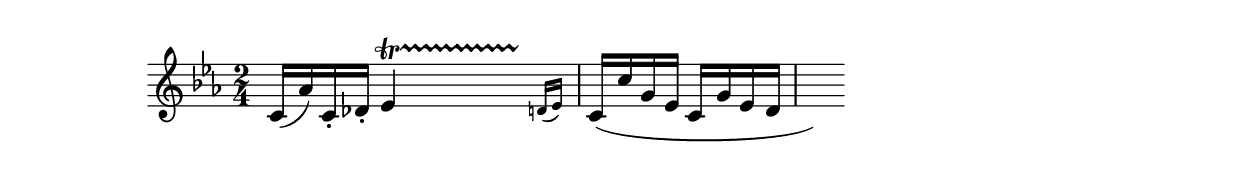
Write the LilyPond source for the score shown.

%% DO NOT EDIT this file manually; it was automatically
%% generated from the LilyPond Snippet Repository
%% (http://lsr.di.unimi.it).
%%
%% Make any changes in the LSR itself, or in
%% `Documentation/snippets/new/`, then run
%% `scripts/auxiliar/makelsr.pl`.
%%
%% This file is in the public domain.

\version "2.24.0"

\header {
  lsrtags = "staff-notation, syntax-and-expressions, tweaks-and-overrides"

  texidoc = "
For @code{TrillSpanner}, the @code{minimum-length} property becomes
effective only if the @code{set-spacing-rods} procedure is called
explicitly.

To do this, the @code{springs-and-rods} property should be set to
@code{ly:spanner::set-spacing-rods}.
"

  doctitle = "Extending a TrillSpanner"
} % begin verbatim


\relative c' {
  \key c\minor
  \time 2/4
  c16( as') c,-. des-.
  \once\override TrillSpanner.minimum-length = #15
  \once\override TrillSpanner.springs-and-rods = #ly:spanner::set-spacing-rods
  \afterGrace es4
  \startTrillSpan { d16[( \stopTrillSpan es)] }
  c( c' g es c g' es d
  \hideNotes
  c8)
}
